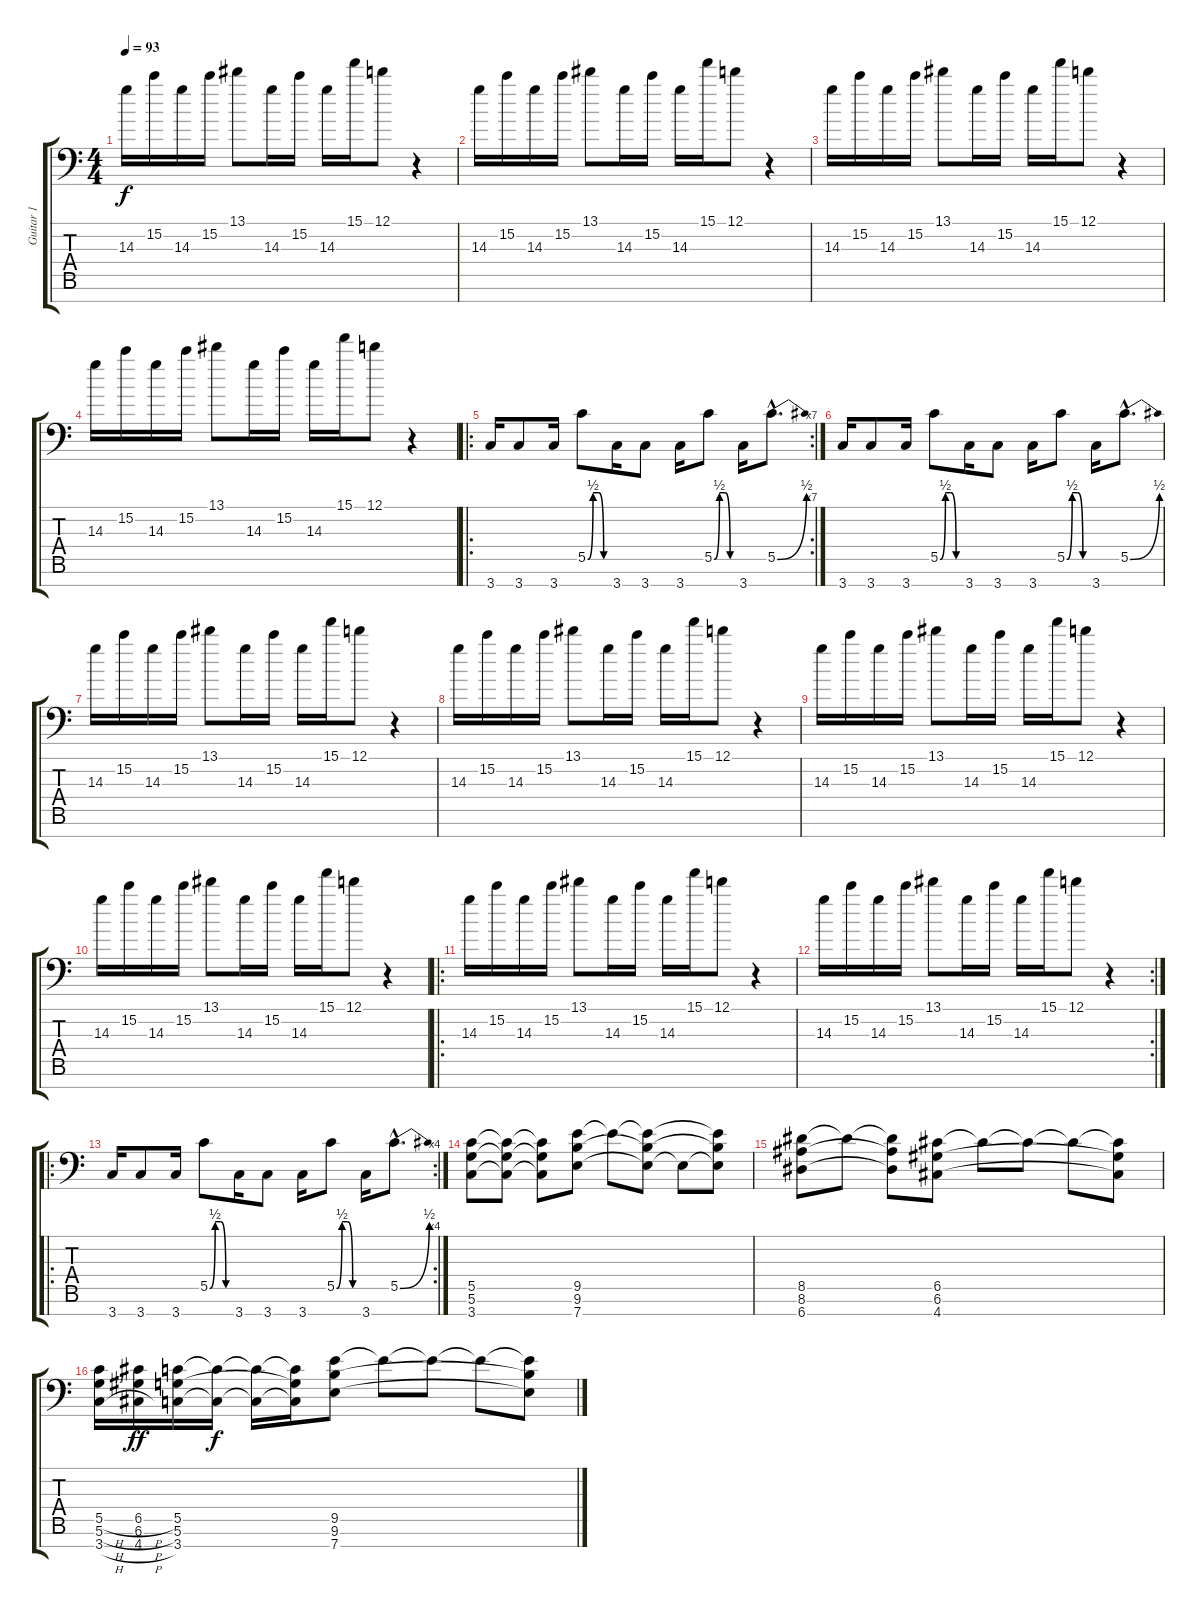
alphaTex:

\track ("Guitar 1" "Guitar 1") {instrument distortionguitar}
\staff {score tabs}
\tuning (D4 A3 F3 C3 G2 D2 A1) {hide}
\ts (4 4)
\tempo 93
\clef f4
\ks c
14.3.16{dy f volume 10 instrument electricguitarclean} 15.2.16 14.3.16 15.2.16 13.1.8 14.3.16 15.2.16 14.3.16 15.1.16 12.1.8 r.4 |
14.3.16 15.2.16 14.3.16 15.2.16 13.1.8 14.3.16 15.2.16 14.3.16 15.1.16 12.1.8 r.4 |
14.3.16 15.2.16 14.3.16 15.2.16 13.1.8 14.3.16 15.2.16 14.3.16 15.1.16 12.1.8 r.4 |
14.3.16 15.2.16 14.3.16 15.2.16 13.1.8 14.3.16 15.2.16 14.3.16 15.1.16 12.1.8 r.4 |
\ro
\rc 7
3.7.16{volume 16 instrument distortionguitar} 3.7.8 3.7.16 5.5{be (custom 0 0 15 2 30 2 45 0 60 0)}.8 3.7.16 3.7.8 3.7.16 5.5{be (custom 0 0 15 2 30 2 45 0 60 0)}.8 3.7.16 5.5{be (bend 0 0 60 2) hac}.8{d} |
3.7.16{volume 16 instrument distortionguitar} 3.7.8 3.7.16 5.5{be (custom 0 0 15 2 30 2 45 0 60 0)}.8 3.7.16 3.7.8 3.7.16 5.5{be (custom 0 0 15 2 30 2 45 0 60 0)}.8 3.7.16 5.5{be (bend 0 0 60 2) hac}.8{d} |
14.3.16{volume 8 instrument electricbassfinger} 15.2.16 14.3.16 15.2.16 13.1.8 14.3.16 15.2.16 14.3.16 15.1.16 12.1.8 r.4 |
14.3.16 15.2.16 14.3.16 15.2.16 13.1.8 14.3.16 15.2.16 14.3.16 15.1.16 12.1.8 r.4 |
14.3.16 15.2.16 14.3.16 15.2.16 13.1.8 14.3.16 15.2.16 14.3.16 15.1.16 12.1.8 r.4 |
14.3.16 15.2.16 14.3.16 15.2.16 13.1.8 14.3.16 15.2.16 14.3.16 15.1.16 12.1.8 r.4 |
\ro
14.3.16 15.2.16 14.3.16 15.2.16 13.1.8 14.3.16 15.2.16 14.3.16 15.1.16 12.1.8 r.4 |
\rc 2
14.3.16 15.2.16 14.3.16 15.2.16 13.1.8 14.3.16 15.2.16 14.3.16 15.1.16 12.1.8 r.4 |
\ro
\rc 4
3.7.16{volume 16 instrument distortionguitar} 3.7.8 3.7.16 5.5{be (custom 0 0 15 2 30 2 45 0 60 0)}.8 3.7.16 3.7.8 3.7.16 5.5{be (custom 0 0 15 2 30 2 45 0 60 0)}.8 3.7.16 5.5{be (bend 0 0 60 2) hac}.8{d} |
(5.5 5.6 3.7).8 (5.5{t} 5.6{t} 3.7{t}).8 (5.5{t} 5.6{t} 3.7{t}).8 (9.5 9.6 7.7).8 9.5{t}.8 (9.5{t} 9.6{t} 7.7{t}).8 7.7{t}.8 (9.5{t} 9.6{t} 7.7{t}).8 |
(8.5 8.6 6.7).8 8.5{t}.8 (8.5{t} 8.6{t} 6.7{t}).8 (6.5 6.6 4.7).8 6.5{t}.8 6.5{t}.8 6.5{t}.8 (6.5{t} 6.6{t} 4.7{t}).8 |
(5.5{h} 5.6{h} 3.7{h}).16 (6.5{h} 6.6{h} 4.7{h}).16{dy ff} (5.5 5.6 3.7).16 (5.5{t} 3.7{t}).16{dy f} (5.5{t} 3.7{t}).16 (5.5{t} 5.6{t} 3.7{t}).16 (9.5 9.6 7.7).8 9.5{t}.8 9.5{t}.8 9.5{t}.8 (9.5{t} 9.6{t} 7.7{t}).8
